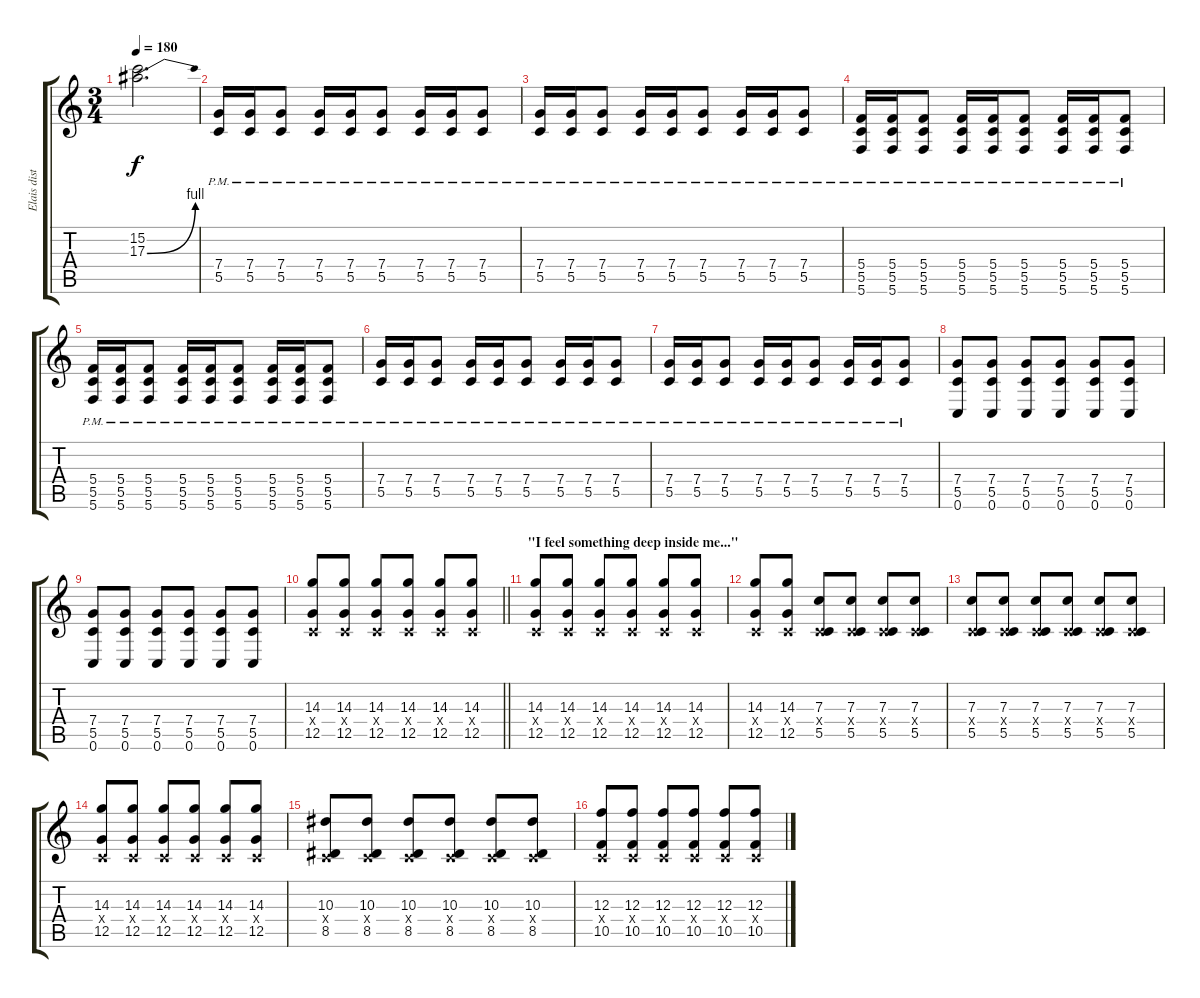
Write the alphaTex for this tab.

\track ("Elais dist." "Elais dist") {instrument distortionguitar}
\staff {score tabs}
\tuning (D4 A3 F3 C3 G2 C2) {hide}
\ts (3 4)
\tempo 180
\clef g2
\ks c
(15.2 17.3{be (bend 0 0 60 4)}).2{d dy f} |
(7.4{pm} 5.5{pm}).16 (7.4{pm} 5.5{pm}).16 (7.4{pm} 5.5{pm}).8 (7.4{pm} 5.5{pm}).16 (7.4{pm} 5.5{pm}).16 (7.4{pm} 5.5{pm}).8 (7.4{pm} 5.5{pm}).16 (7.4{pm} 5.5{pm}).16 (7.4{pm} 5.5{pm}).8 |
(7.4{pm} 5.5{pm}).16 (7.4{pm} 5.5{pm}).16 (7.4{pm} 5.5{pm}).8 (7.4{pm} 5.5{pm}).16 (7.4{pm} 5.5{pm}).16 (7.4{pm} 5.5{pm}).8 (7.4{pm} 5.5{pm}).16 (7.4{pm} 5.5{pm}).16 (7.4{pm} 5.5{pm}).8 |
(5.4{pm} 5.5{pm} 5.6{pm}).16 (5.4{pm} 5.5{pm} 5.6{pm}).16 (5.4{pm} 5.5{pm} 5.6{pm}).8 (5.4{pm} 5.5{pm} 5.6{pm}).16 (5.4{pm} 5.5{pm} 5.6{pm}).16 (5.4{pm} 5.5{pm} 5.6{pm}).8 (5.4{pm} 5.5{pm} 5.6{pm}).16 (5.4{pm} 5.5{pm} 5.6{pm}).16 (5.4{pm} 5.5{pm} 5.6{pm}).8 |
(5.4{pm} 5.5{pm} 5.6{pm}).16 (5.4{pm} 5.5{pm} 5.6{pm}).16 (5.4{pm} 5.5{pm} 5.6{pm}).8 (5.4{pm} 5.5{pm} 5.6{pm}).16 (5.4{pm} 5.5{pm} 5.6{pm}).16 (5.4{pm} 5.5{pm} 5.6{pm}).8 (5.4{pm} 5.5{pm} 5.6{pm}).16 (5.4{pm} 5.5{pm} 5.6{pm}).16 (5.4{pm} 5.5{pm} 5.6{pm}).8 |
(7.4{pm} 5.5{pm}).16 (7.4{pm} 5.5{pm}).16 (7.4{pm} 5.5{pm}).8 (7.4{pm} 5.5{pm}).16 (7.4{pm} 5.5{pm}).16 (7.4{pm} 5.5{pm}).8 (7.4{pm} 5.5{pm}).16 (7.4{pm} 5.5{pm}).16 (7.4{pm} 5.5{pm}).8 |
(7.4{pm} 5.5{pm}).16 (7.4{pm} 5.5{pm}).16 (7.4{pm} 5.5{pm}).8 (7.4{pm} 5.5{pm}).16 (7.4{pm} 5.5{pm}).16 (7.4{pm} 5.5{pm}).8 (7.4{pm} 5.5{pm}).16 (7.4{pm} 5.5{pm}).16 (7.4{pm} 5.5{pm}).8 |
(7.4 5.5 0.6).8 (7.4 5.5 0.6).8 (7.4 5.5 0.6).8 (7.4 5.5 0.6).8 (7.4 5.5 0.6).8 (7.4 5.5 0.6).8 |
(7.4 5.5 0.6).8 (7.4 5.5 0.6).8 (7.4 5.5 0.6).8 (7.4 5.5 0.6).8 (7.4 5.5 0.6).8 (7.4 5.5 0.6).8 |
\barLineRight lightlight
(14.3 0.4{x} 12.5).8 (14.3 0.4{x} 12.5).8 (14.3 0.4{x} 12.5).8 (14.3 0.4{x} 12.5).8 (14.3 0.4{x} 12.5).8 (14.3 0.4{x} 12.5).8 |
\section ("" "\"I feel something deep inside me...\"")
(14.3 0.4{x} 12.5).8 (14.3 0.4{x} 12.5).8 (14.3 0.4{x} 12.5).8 (14.3 0.4{x} 12.5).8 (14.3 0.4{x} 12.5).8 (14.3 0.4{x} 12.5).8 |
(14.3 0.4{x} 12.5).8 (14.3 0.4{x} 12.5).8 (7.3 0.4{x} 5.5).8 (7.3 0.4{x} 5.5).8 (7.3 0.4{x} 5.5).8 (7.3 0.4{x} 5.5).8 |
(7.3 0.4{x} 5.5).8 (7.3 0.4{x} 5.5).8 (7.3 0.4{x} 5.5).8 (7.3 0.4{x} 5.5).8 (7.3 0.4{x} 5.5).8 (7.3 0.4{x} 5.5).8 |
(14.3 0.4{x} 12.5).8 (14.3 0.4{x} 12.5).8 (14.3 0.4{x} 12.5).8 (14.3 0.4{x} 12.5).8 (14.3 0.4{x} 12.5).8 (14.3 0.4{x} 12.5).8 |
(10.3 0.4{x} 8.5).8 (10.3 0.4{x} 8.5).8 (10.3 0.4{x} 8.5).8 (10.3 0.4{x} 8.5).8 (10.3 0.4{x} 8.5).8 (10.3 0.4{x} 8.5).8 |
(12.3 0.4{x} 10.5).8 (12.3 0.4{x} 10.5).8 (12.3 0.4{x} 10.5).8 (12.3 0.4{x} 10.5).8 (12.3 0.4{x} 10.5).8 (12.3 0.4{x} 10.5).8
